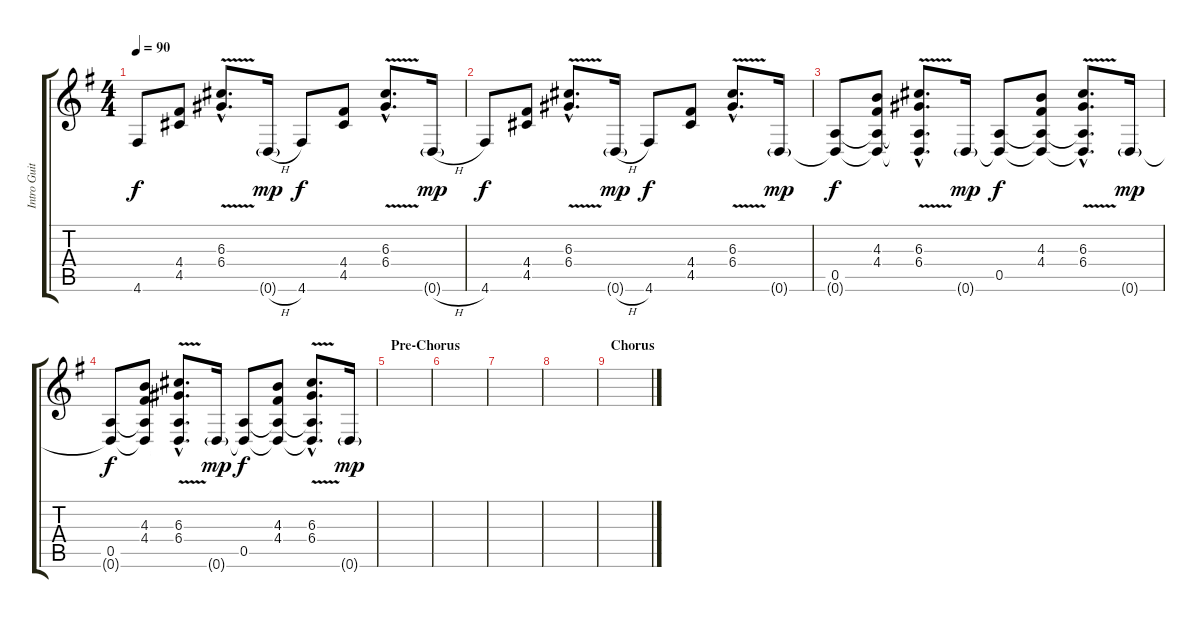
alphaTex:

\track ("Intro Guitar (Acoustic Effect)" "Intro Guit") {instrument acousticguitarnylon}
\staff {score tabs}
\tuning (E4 B3 G3 D3 A2 D2) {hide}
\ts (4 4)
\tempo 90
\clef g2
\ks g
4.6.8{dy f} (4.4 4.5).8 (6.3{v hac} 6.4{v hac}).8{d} 0.6{h g}.16{dy mp} 4.6.8{dy f} (4.4 4.5).8 (6.3{v hac} 6.4{v hac}).8{d} 0.6{h g}.16{dy mp} |
4.6.8{dy f} (4.4 4.5).8 (6.3{v hac} 6.4{v hac}).8{d} 0.6{h g}.16{dy mp} 4.6.8{dy f} (4.4 4.5).8 (6.3{v hac} 6.4{v hac}).8{d} 0.6{g}.16{dy mp} |
(0.5 0.6{t}).8{dy f} (4.3 4.4 0.5{t} 0.6{t}).8 (6.3{v hac} 6.4{v hac} 0.5{hac t} 0.6{hac t}).8{d} 0.6{g}.16{dy mp} (0.5 0.6{t}).8{dy f} (4.3 4.4 0.5{t} 0.6{t}).8 (6.3{v hac} 6.4{v hac} 0.5{hac t} 0.6{hac t}).8{d} 0.6{g}.16{dy mp} |
(0.5 0.6{t}).8{dy f} (4.3 4.4 0.5{t} 0.6{t}).8 (6.3{v hac} 6.4{v hac} 0.5{hac t} 0.6{hac t}).8{d} 0.6{g}.16{dy mp} (0.5 0.6{t}).8{dy f} (4.3 4.4 0.5{t} 0.6{t}).8 (6.3{v hac} 6.4{v hac} 0.5{hac t} 0.6{hac t}).8{d} 0.6{g}.16{dy mp} |
\section ("" "Pre-Chorus")
|
|
|
|
\section ("" "Chorus")
